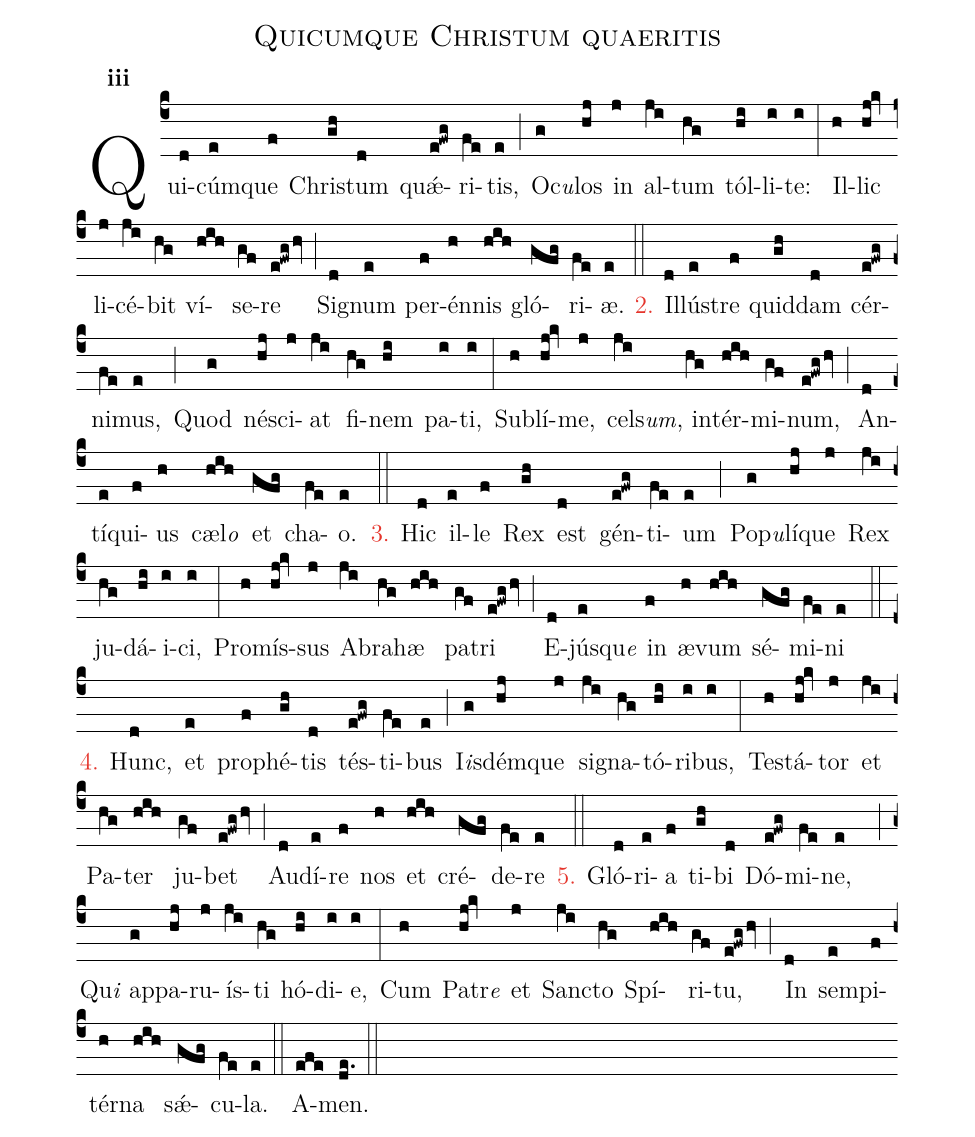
name:Quicumque Christum quaeritis;
office-part:hy;
mode:3;
%%
initial-style: 1;
name: Quicumque Christum quaeritis;
mode: 3;
office-part: Hymnus;
annotation: Hymn.;
annotation: iii;
nabc-lines: 1;
%%
(c4) Qui(d)cúm(e)que(f) Chris(gh)tum(d) quǽ(e!fwg)ri(fe)tis,(e) (;)
O(g)c<e>u</e>los(hj) in(j) al(ji)tum(hg) tól(hi)li(i)te:(i) (:)
Il(h)lic(hj!kv) li(j)cé(ji)bit(hg) ví(hih)se(gf)re(e!fwg/hv) (;)
Si(d)gnum(e) per(f)én(h)nis(hih) gló(gfg)ri(fe)æ.(e) (::)

<c>2.</c> Il(d)lús(e)tre(f) quid(gh)dam(d) cér(e!fwg)ni(fe)mus,(e) (;)
Quod(g) né(hj)sci(j)at(ji) fi(hg)nem(hi) pa(i)ti,(i) (:)
Sub(h)lí(hj!kv)me,(j) cel(ji)s<e>um</e>, in(hg)tér(hih)mi(gf)num,(e!fwg/hv) (;)
An(d)tí(e)qui(f)us(h) cæl<e>o</e>(hih) et(gfg) cha(fe)o.(e) (::)

<c>3.</c> Hic(d) il(e)le(f) Rex(gh) est(d) gén(e!fwg)ti(fe)um(e) (;)
Po(g)p<e>u</e>lí(hj)que(j) Rex(ji) ju(hg)dá(hi)i(i)ci,(i) (:)
Pro(h)mís(hj!kv)sus(j) A(ji)bra(hg)hæ(hih) pa(gf)tri(e!fwg/hv) (;)
E(d)júsqu<e>e</e>(e) in(f) æ(h)vum(hih) sé(gfg)mi(fe)ni(e) (::)

<c>4.</c> Hunc,(d) et(e) pro(f)phé(gh)tis(d) tés(e!fwg)ti(fe)bus(e) (;)
I<e>i</e>s(g)dém(hj)que(j) si(ji)gna(hg)tó(hi)ri(i)bus,(i) (:)
Tes(h)tá(hj!kv)tor(j) et(ji) Pa(hg)ter(hih) ju(gf)bet(e!fwg/hv) (;)
Au(d)dí(e)re(f) nos(h) et(hih) cré(gfg)de(fe)re(e) (::)

<c>5.</c> Gló(d)ri(e)a(f) ti(gh)bi(d) Dó(e!fwg)mi(fe)ne,(e) (;)
Qu<e>i</e> ap(g)pa(hj)ru(j)ís(ji)ti(hg) hó(hi)di(i)e,(i) (:)
Cum(h) Patr<e>e</e>(hj!kv) et(j) Sanc(ji)to(hg) Spí(hih)ri(gf)tu,(e!fwg/hv) (;)
In(d) sem(e)pi(f)tér(h)na(hih) sǽ(gfg)cu(fe)la.(e) (::)
A(efe)men.(de.) (::)
